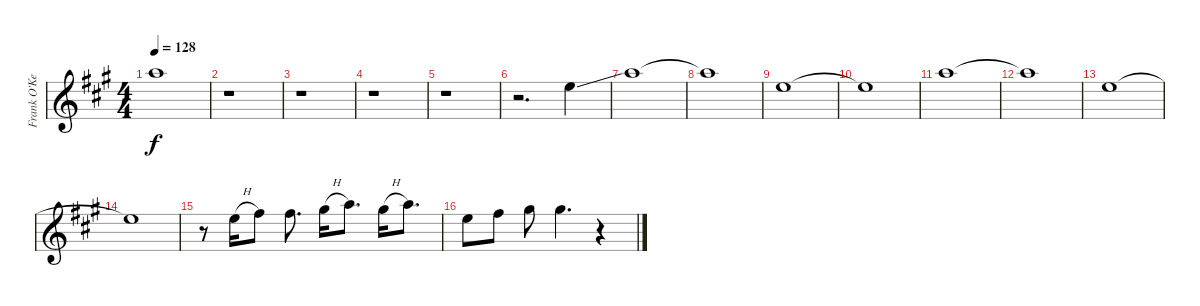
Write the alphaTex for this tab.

\track ("Frank O'Keefe Vocals" "Frank O'Ke") {instrument contrabass}
\staff {score}
\tuning (E4 B3 G3 D3 A2 E2) {hide}
\ts (4 4)
\tempo 128
\clef g2
\ks a
10.2.1{dy f} |
r.1 |
r.1 |
r.1 |
r.1 |
r.2{d} 0.1{ss}.4{volume 9} |
5.1.1 |
5.1{t}.1 |
0.1.1 |
0.1{t}.1 |
5.1.1 |
5.1{t}.1 |
0.1.1 |
0.1{t}.1 |
r.8{volume 11} 9.3{h}.16 11.3.8 11.3.8{d} 9.2{h}.16 10.2.8{d} 9.2{h}.16 10.2.8{d} |
9.3.8 11.3.8 9.2.8 9.2.4{d} r.4
